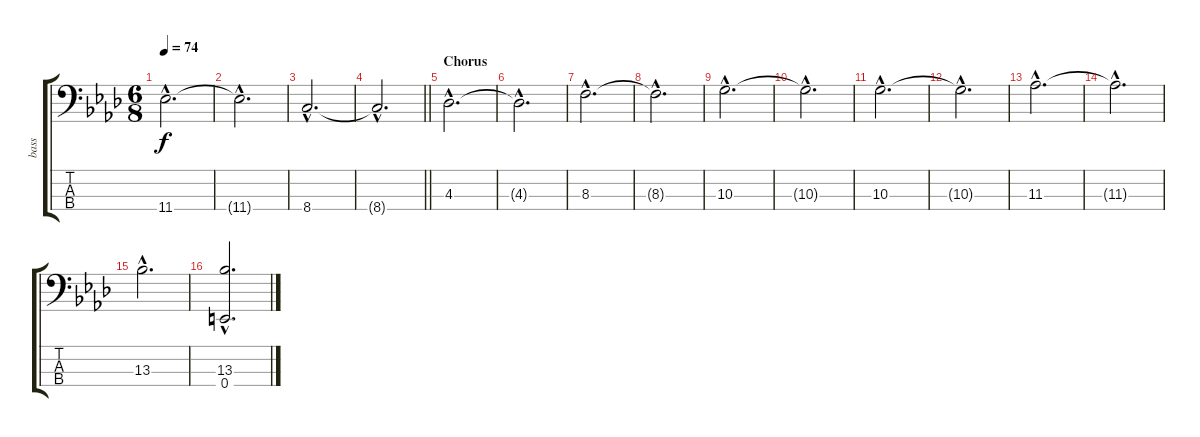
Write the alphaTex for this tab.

\track ("bass" "bass") {instrument acousticbass}
\staff {score tabs}
\tuning (G2 D2 A1 E1) {hide}
\ts (6 8)
\tempo 74
\clef f4
\ks ab
11.4{hac}.2{d dy f} |
11.4{hac t}.2{d} |
8.4{hac}.2{d} |
\barLineRight lightlight
8.4{hac t}.2{d} |
\section ("" "Chorus")
4.3{hac}.2{d} |
4.3{hac t}.2{d} |
8.3{hac}.2{d} |
8.3{hac t}.2{d} |
10.3{hac}.2{d} |
10.3{hac t}.2{d} |
10.3{hac}.2{d} |
10.3{hac t}.2{d} |
11.3{hac}.2{d} |
11.3{hac t}.2{d} |
13.3{hac}.2{d} |
(13.3{hac} 0.4{hac}).2{d}
